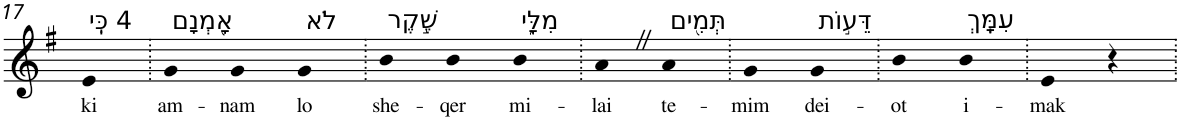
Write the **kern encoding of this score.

**kern	**text
*part1	*part1
*staff1	*staff1
*I"Piano	*
*I'Pno	*
!!LO:PB:g=z
*clefG2	*
*k[f#]	*
*G:	*
=17	=17
!LO:TX:a:t=4 כִּֽי	!
!	!LO:LY:b
4e	ki
=18.	=18.
!LO:TX:a:t=אָ֭מְנָם	!
!	!LO:LY:b
4g	am-
!	!LO:LY:b
4g	-nam
!LO:TX:a:t=לֹא	!
!	!LO:LY:b
4g	lo
=19.	=19.
!LO:TX:a:t=שֶׁ֣קֶר	!
!	!LO:LY:b
4b	she-
!	!LO:LY:b
4b	-qer
!LO:TX:a:t=מִלָּ֑י	!
!	!LO:LY:b
4b	mi-
=20.	=20.
!	!LO:LY:b
4aZ	-lai
!LO:TX:a:t=תְּמִ֖ים	!
!	!LO:LY:b
4a	te-
=21.	=21.
!	!LO:LY:b
4g	-mim
!LO:TX:a:t=דֵּע֣וֹת	!
!	!LO:LY:b
4g	dei-
=22.	=22.
!	!LO:LY:b
4b	-ot
!LO:TX:a:t=עִמָּֽךְ	!
!	!LO:LY:b
4b	i-
=23.	=23.
!	!LO:LY:b
4e	-mak
4r	.
=.	=.
*-	*-
